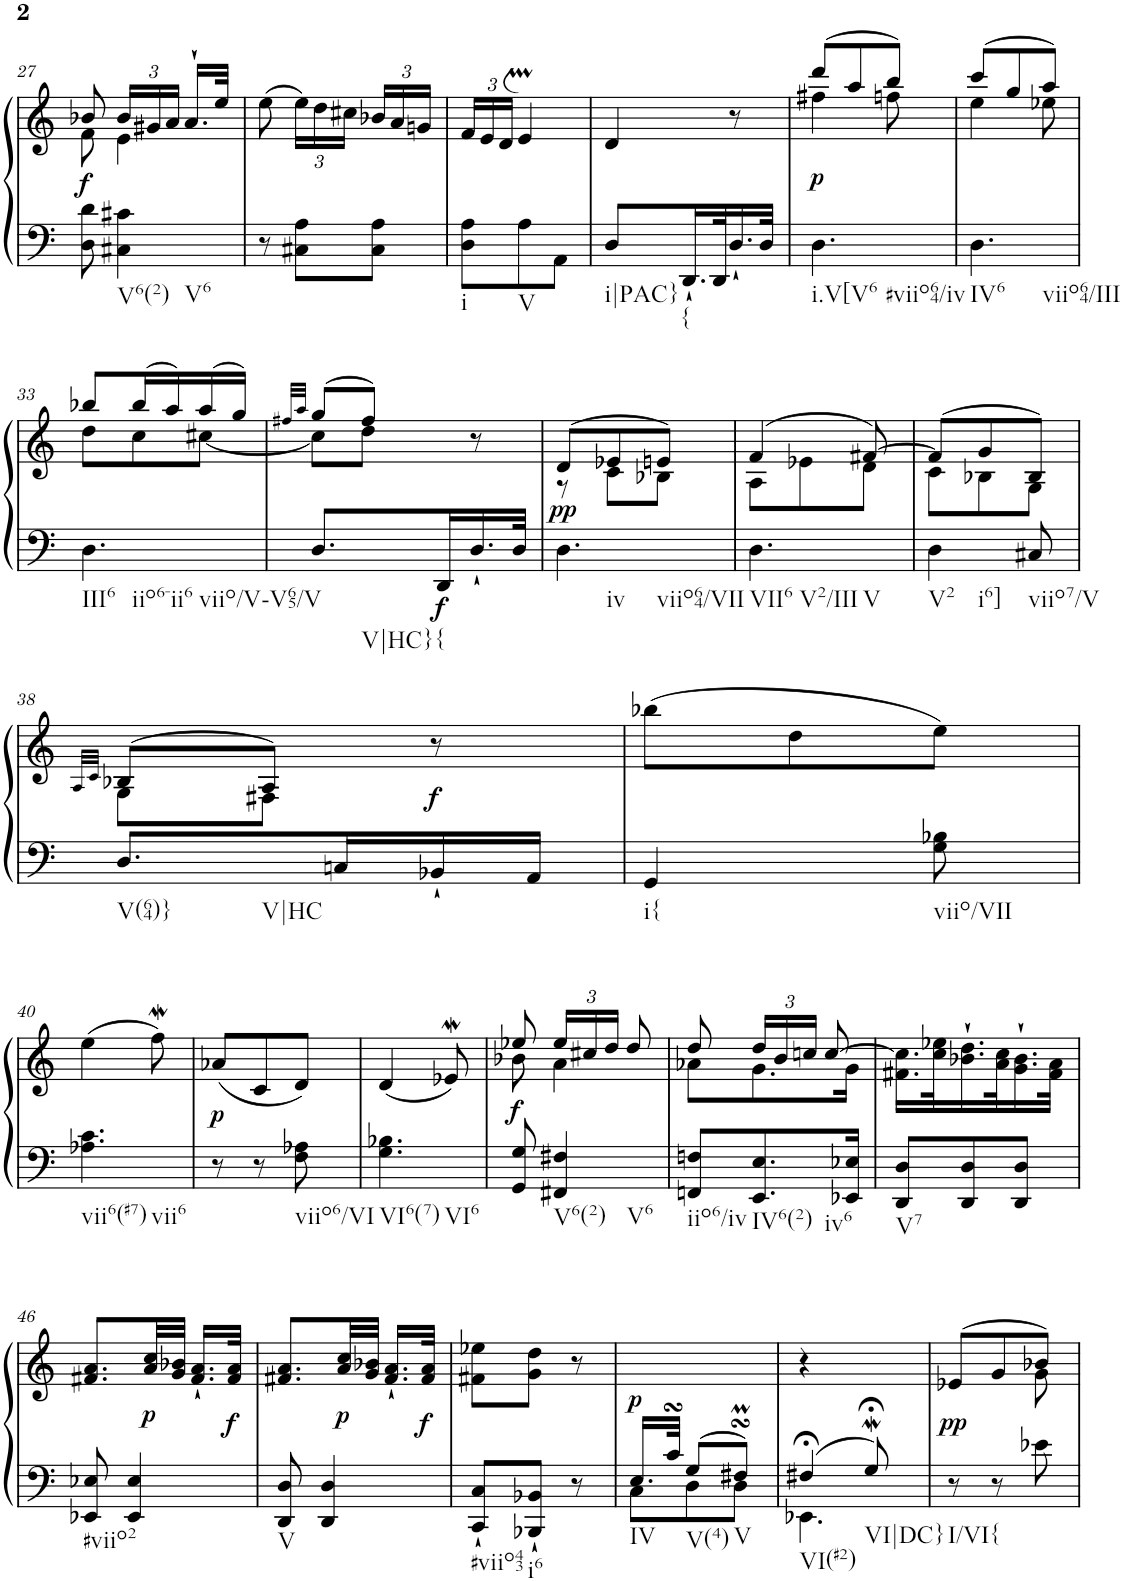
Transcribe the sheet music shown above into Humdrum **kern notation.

**kern	**kern	**dynam
*part1	*part1	*part1
*staff2	*staff1	*staff1/2
*I"Harpsichord	*	*
*I'Hch.	*	*
!!LO:PB:g=z
*clefF4	*clefG2	*
*k[]	*k[]	*
*M3/8	*M3/8	*
=27	=27	=27
*	*^	*
!	!	!	!LO:DY:b
8D\ 8d\	8b-X/	8f\	f
*	*Xbrackettup	*	*
!LO:TX:b:t=V6(2)	!	!	!
!LO:TX:b:t=V6	!	!	!
4C#X\ 4c#X\	24b-/LL	4e\	.
.	24g#X/	.	.
.	24a/JJ	.	.
.	16.a`/LL	.	.
.	32ee/JJk	.	.
*	*v	*v	*
=28	=28	=28
8r	(>8ee\	.
8C#X\ 8A\L	24ee\LL)	.
.	24dd\	.
.	24cc#X\JJ	.
8C#\ 8A\J	24b-X/LL	.
.	24a/	.
.	24gn/JJ	.
=29	=29	=29
!LO:TX:b:t=i	!	!
8D\ 8A\L	24f/LL	.
.	24e/	.
.	24d/JJ	.
!LO:TX:b:t=V	!	!
8A\	4em/	.
8AA\J	.	.
=30	=30	=30
!LO:TX:b:t=i|PAC}	!	!
8D/L	4d/	.
!LO:TX:b:t={	!	!
16.DD`/L	.	.
32DD/K	.	.
16.D`/	8r	.
32D/JJk	.	.
=31	=31	=31
*	*^	*
!LO:TX:b:t=i.V[V6	!	!	!
!LO:TX:b:t=#viio64/iv	!	!	!
!	!	!	!LO:DY:b
4.D\	(>8ddd/L	4ff#X\	p
.	8aa/	.	.
.	8bb/J)	8ffn\	.
=32	=32	=32	=32
!LO:TX:b:t=IV6	!	!	!
!LO:TX:b:t=viio64/III	!	!	!
4.D\	(>8ccc/L	4ee\	.
.	8gg/	.	.
.	8aa/J)	8ee-X\	.
!!LO:LB:g=z	!!
=33	=33	=33	=33
!LO:TX:b:t=III6	!	!	!
!LO:TX:b:t=iio6-ii6	!	!	!
!LO:TX:b:t=viio/V-V65/V	!	!	!
4.D\	8bb-X/L	8dd\L	.
.	(>16bb-/L	8cc\	.
.	16aa/)	.	.
.	(>16aa/	[8cc#X\J	.
.	16gg/JJ)	.	.
=34	=34	=34	=34
.	32qff#X/LLL	.	.
.	32qaa/JJJ	.	.
!LO:TX:b:t=V|HC}	!	!	!
8.D/L	(>8gg/L	8cc#\L]	.
.	8ff#/J)	8dd\J	.
!LO:TX:b:t={	!	!	!
!	!	!	!LO:DY:b=2
16DD/L	.	.	f
16.D`/	8r	8ryy	.
32D/JJk	.	.	.
=35	=35	=35	=35
!LO:TX:b:t=iv	!	!	!
!LO:TX:b:t=viio64/VII	!	!	!
!	!	!	!LO:DY:b
4.D\	(>8d/L	8r	pp
.	8e-X/	8c\L	.
.	8en/J)	8B-X\J	.
=36	=36	=36	=36
!LO:TX:b:t=VII6	!	!	!
!LO:TX:b:t=V2/III	!	!	!
!LO:TX:b:t=V	!	!	!
4.D\	(>4f/	8A\L	.
.	.	8e-X\	.
.	[8f#X/)	8d\J	.
=37	=37	=37	=37
!LO:TX:b:t=V2	!	!	!
!LO:TX:b:t=i6]	!	!	!
4D\	(>8f#/L]	8c\L	.
.	8g/	8B-X\	.
!LO:TX:b:t=viio7/V	!	!	!
8C#X/	8B-/J)	8G\J	.
!!LO:LB:g=z	!!
=38	=38	=38	=38
.	32qA/LLL	.	.
.	32qc/JJJ	.	.
!LO:TX:b:t=V(64)}	!	!	!
!LO:TX:b:t=V|HC	!	!	!
8.D/L	(>8B-X/L	8G\L	.
.	8A/J)	8F#X\J	.
16Cn/L	.	.	.
!	!	!	!LO:DY:b
16BB-X`/	8r	8ryy	f
16AA/JJ	.	.	.
*	*v	*v	*
=39	=39	=39
!LO:TX:b:t=i{	!	!
4GG/	(>8bb-X\L	.
.	8dd\	.
!LO:TX:b:t=viio/VII	!	!
8G\ 8B-X\	8ee\J)	.
!!LO:LB:g=z
=40	=40	=40
!LO:TX:b:t=vii6(#7)	!	!
!LO:TX:b:t=vii6	!	!
4.A-X\ 4.c\	(>4ee\	.
.	8ffw\)	.
=41	=41	=41
!	!	!LO:DY:b
8r	(<8a-X/L	p
8r	8c/	.
!LO:TX:b:t=viio6/VI	!	!
8F\ 8A-X\	8d/J)	.
=42	=42	=42
!LO:TX:b:t=VI6(7)	!	!
!LO:TX:b:t=VI6	!	!
4.G\ 4.B-X\	(<4d/	.
.	8e-Xw/)	.
=43	=43	=43
*	*^	*
!	!	!	!LO:DY:b
8GG/ 8G/	8ee-X/	8b-X\	f
!LO:TX:b:t=V6(2)	!	!	!
!LO:TX:b:t=V6	!	!	!
4FF#X/ 4F#X/	24ee-/LL	4a\	.
.	24cc#X/	.	.
.	24dd/JJ	.	.
.	8dd/	.	.
=44	=44	=44	=44
!LO:TX:b:t=iio6/iv	!	!	!
8FFn/ 8Fn/L	8dd/	8a-X\L	.
!LO:TX:b:t=IV6(2)	!	!	!
!LO:TX:b:t=iv6	!	!	!
8.EE/ 8.E/	24dd/LL	8.g\	.
.	24b/	.	.
.	24ccn/JJ	.	.
.	[8cc/	.	.
16EE-X/ 16E-X/Jk	.	16g\Jk	.
=45	=45	=45	=45
!LO:TX:b:t=V7	!	!	!
*	*v	*v	*
8DD/ 8D/L	16.f#X\ 16.cc\]LL	.
.	32cc\ 32ee-X\K	.
8DD/ 8D/	16.b-X\` 16.dd\`	.
.	32a\ 32cc\K	.
8DD/ 8D/J	16.g\` 16.b-\`	.
.	32f#\ 32a\JJk	.
!!LO:LB:g=z
=46	=46	=46
!LO:TX:b:t=#viio2	!	!
8EE-X/ 8E-X/	8.f#X/ 8.a/L	.
4EE-/ 4E-/	.	.
!	!	!LO:DY:b
.	32a/ 32cc/LL	p
.	32g/ 32b-X/JJJ	.
.	16.f#/` 16.a/`LL	.
!	!	!LO:DY:b
.	32f#/ 32a/JJk	f
=47	=47	=47
!LO:TX:b:t=V	!	!
8DD/ 8D/	8.f#X/ 8.a/L	.
4DD/ 4D/	.	.
!	!	!LO:DY:b
.	32a/ 32cc/LL	p
.	32g/ 32b-X/JJJ	.
.	16.f#/` 16.a/`LL	.
!	!	!LO:DY:b
.	32f#/ 32a/JJk	f
=48	=48	=48
!LO:TX:b:t=#viio43	!	!
8CC/` 8C/`L	8f#X\ 8ee-X\L	.
!LO:TX:b:t=i6	!	!
8BBB-X/` 8BB-X/`J	8g\ 8dd\J	.
8r	8r	.
=49	=49	=49
*^	*	*
!LO:TX:b:t=IV	!	!	!
!	!	!	!LO:DY:b
16.E/LL	8C\L	4.ryy	p
32csSSs/JJk	.	.	.
!LO:TX:b:t=V(4)	!	!	!
8G/L	8D\	.	.
!LO:TX:b:t=V	!	!	!
8F#XsSsSm/J	8D\J	.	.
=50	=50	=50	=50
!LO:TX:b:t=VI(#2)	!	!	!
4F#X;</	4.EE-X\	4r	.
!LO:TX:b:t=VI|DC}	!	!	!
8G;<W/	.	8ryy	.
*v	*v	*	*
=51	=51	=51
*	*^	*
!LO:TX:b:t=I/VI{	!	!	!
!	!	!	!LO:DY:b
8r	(>8e-X/L	4ryy	pp
8r	8g/	.	.
8e-X\	8b-X/J)	8g\	.
*	*v	*v	*
=	=	=
*-	*-	*-
